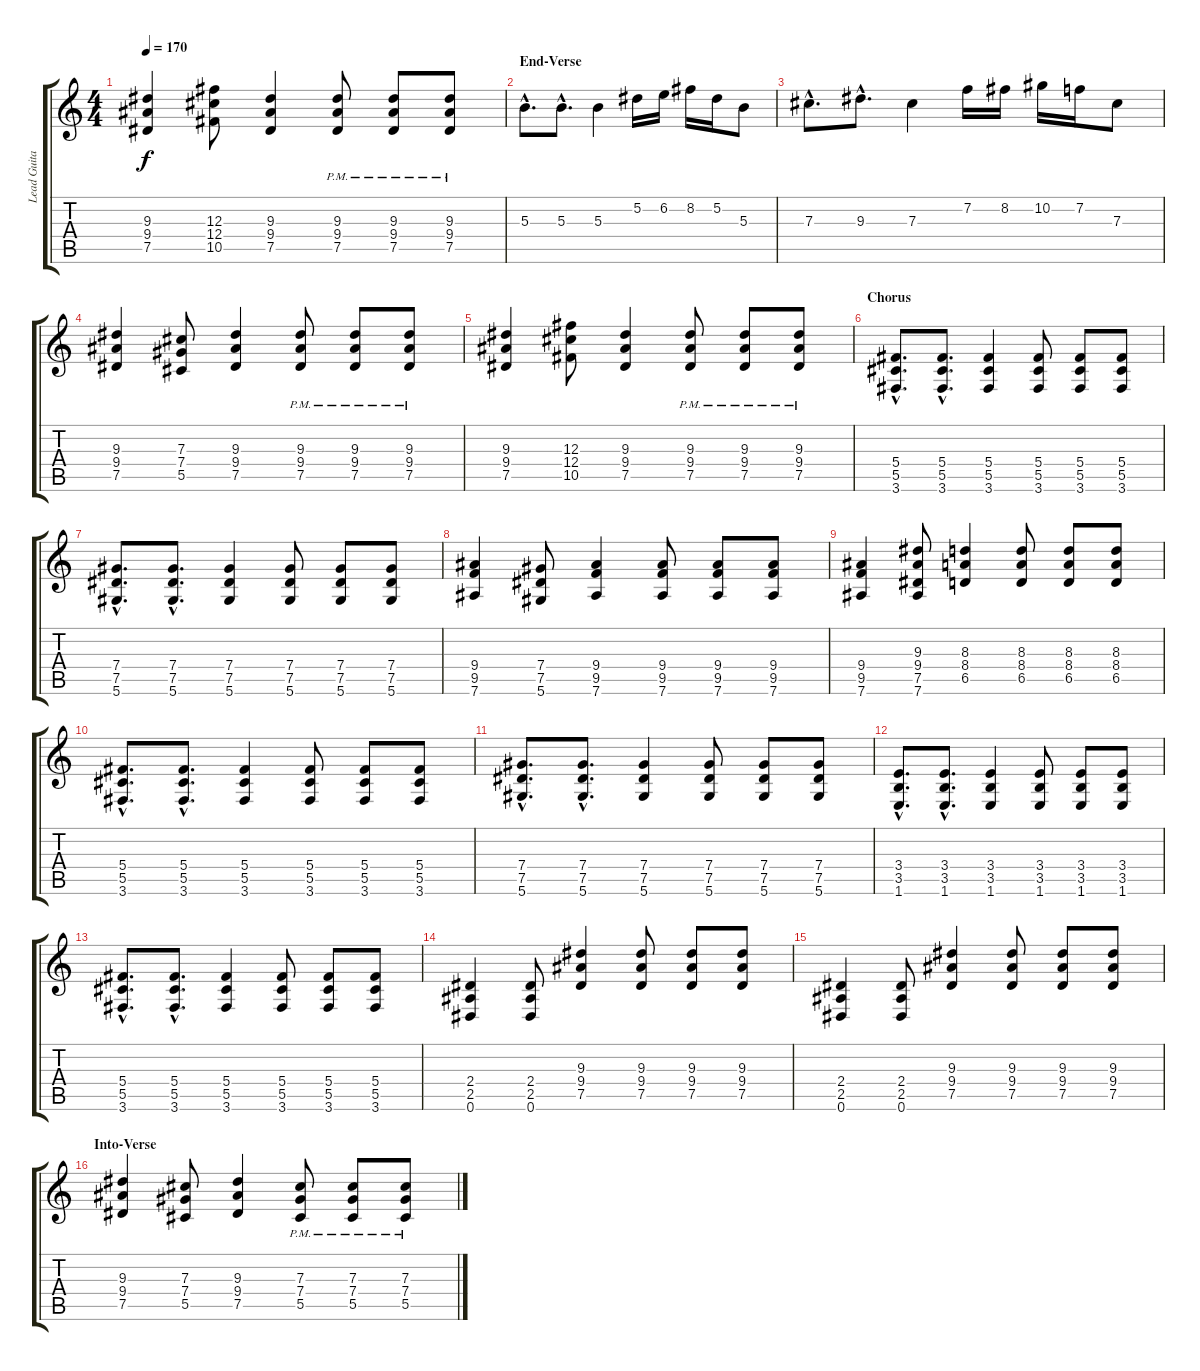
\track ("Lead Guitar" "Lead Guita") {instrument distortionguitar}
\staff {score tabs}
\tuning (Eb4 Bb3 Gb3 Db3 Ab2 Eb2) {hide}
\ts (4 4)
\tempo 170
\clef g2
\ks c
(9.3 9.4 7.5).4{dy f} (12.3 12.4 10.5).8 (9.3 9.4 7.5).4 (9.3{pm} 9.4{pm} 7.5{pm}).8 (9.3{pm} 9.4{pm} 7.5{pm}).8 (9.3{pm} 9.4{pm} 7.5{pm}).8 |
\section ("" "End-Verse")
5.3{hac}.8{d} 5.3{hac}.8{d} 5.3.4 5.2.16 6.2.16 8.2.16 5.2.16 5.3.8 |
7.3{hac}.8{d} 9.3{hac}.8{d} 7.3.4 7.2.16 8.2.16 10.2.16 7.2.16 7.3.8 |
(9.3 9.4 7.5).4 (7.3 7.4 5.5).8 (9.3 9.4 7.5).4 (9.3{pm} 9.4{pm} 7.5{pm}).8 (9.3{pm} 9.4{pm} 7.5{pm}).8 (9.3{pm} 9.4{pm} 7.5{pm}).8 |
(9.3 9.4 7.5).4 (12.3 12.4 10.5).8 (9.3 9.4 7.5).4 (9.3{pm} 9.4{pm} 7.5{pm}).8 (9.3{pm} 9.4{pm} 7.5{pm}).8 (9.3{pm} 9.4{pm} 7.5{pm}).8 |
\section ("" "Chorus")
(5.4{hac} 5.5{hac} 3.6{hac}).8{d} (5.4{hac} 5.5{hac} 3.6{hac}).8{d} (5.4 5.5 3.6).4 (5.4 5.5 3.6).8 (5.4 5.5 3.6).8 (5.4 5.5 3.6).8 |
(7.4{hac} 7.5{hac} 5.6{hac}).8{d} (7.4{hac} 7.5{hac} 5.6{hac}).8{d} (7.4 7.5 5.6).4 (7.4 7.5 5.6).8 (7.4 7.5 5.6).8 (7.4 7.5 5.6).8 |
(9.4 9.5 7.6).4 (7.4 7.5 5.6).8 (9.4 9.5 7.6).4 (9.4 9.5 7.6).8 (9.4 9.5 7.6).8 (9.4 9.5 7.6).8 |
(9.4 9.5 7.6).4 (9.3 9.4 7.5 7.6).8 (8.3 8.4 6.5).4 (8.3 8.4 6.5).8 (8.3 8.4 6.5).8 (8.3 8.4 6.5).8 |
(5.4{hac} 5.5{hac} 3.6{hac}).8{d} (5.4{hac} 5.5{hac} 3.6{hac}).8{d} (5.4 5.5 3.6).4 (5.4 5.5 3.6).8 (5.4 5.5 3.6).8 (5.4 5.5 3.6).8 |
(7.4{hac} 7.5{hac} 5.6{hac}).8{d} (7.4{hac} 7.5{hac} 5.6{hac}).8{d} (7.4 7.5 5.6).4 (7.4 7.5 5.6).8 (7.4 7.5 5.6).8 (7.4 7.5 5.6).8 |
(3.4{hac} 3.5{hac} 1.6{hac}).8{d} (3.4{hac} 3.5{hac} 1.6{hac}).8{d} (3.4 3.5 1.6).4 (3.4 3.5 1.6).8 (3.4 3.5 1.6).8 (3.4 3.5 1.6).8 |
(5.4{hac} 5.5{hac} 3.6{hac}).8{d} (5.4{hac} 5.5{hac} 3.6{hac}).8{d} (5.4 5.5 3.6).4 (5.4 5.5 3.6).8 (5.4 5.5 3.6).8 (5.4 5.5 3.6).8 |
(2.4 2.5 0.6).4 (2.4 2.5 0.6).8 (9.3 9.4 7.5).4 (9.3 9.4 7.5).8 (9.3 9.4 7.5).8 (9.3 9.4 7.5).8 |
(2.4 2.5 0.6).4 (2.4 2.5 0.6).8 (9.3 9.4 7.5).4 (9.3 9.4 7.5).8 (9.3 9.4 7.5).8 (9.3 9.4 7.5).8 |
\section ("" "Into-Verse")
(9.3 9.4 7.5).4 (7.3 7.4 5.5).8 (9.3 9.4 7.5).4 (7.3{pm} 7.4{pm} 5.5{pm}).8 (7.3{pm} 7.4{pm} 5.5{pm}).8 (7.3{pm} 7.4{pm} 5.5{pm}).8
